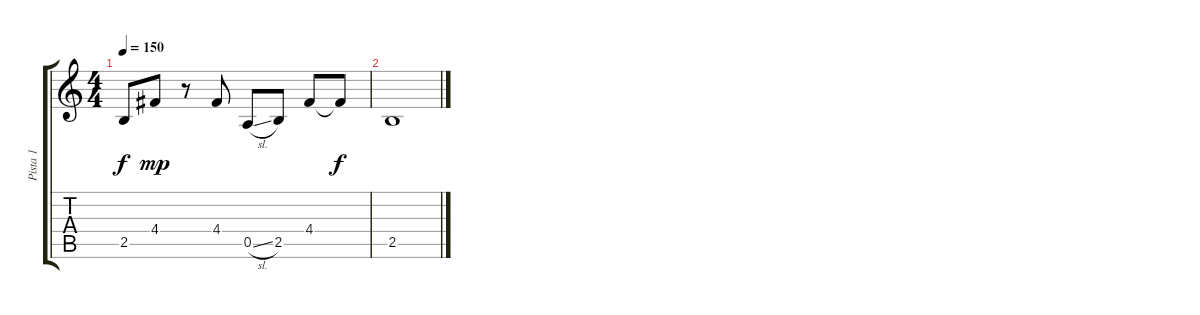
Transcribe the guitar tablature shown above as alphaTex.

\track ("Pista 1" "Pista 1") {instrument electricguitarjazz}
\staff {score tabs}
\tuning (E4 B3 G3 D3 A2 E2) {hide}
\ts (4 4)
\tempo 150
\clef g2
\ks c
2.5{t}.8{dy f} 4.4.8{dy mp} r.8 4.4.8 0.5{sl}.8 2.5.8 4.4.8 4.4{t}.8{dy f} |
2.5.1
